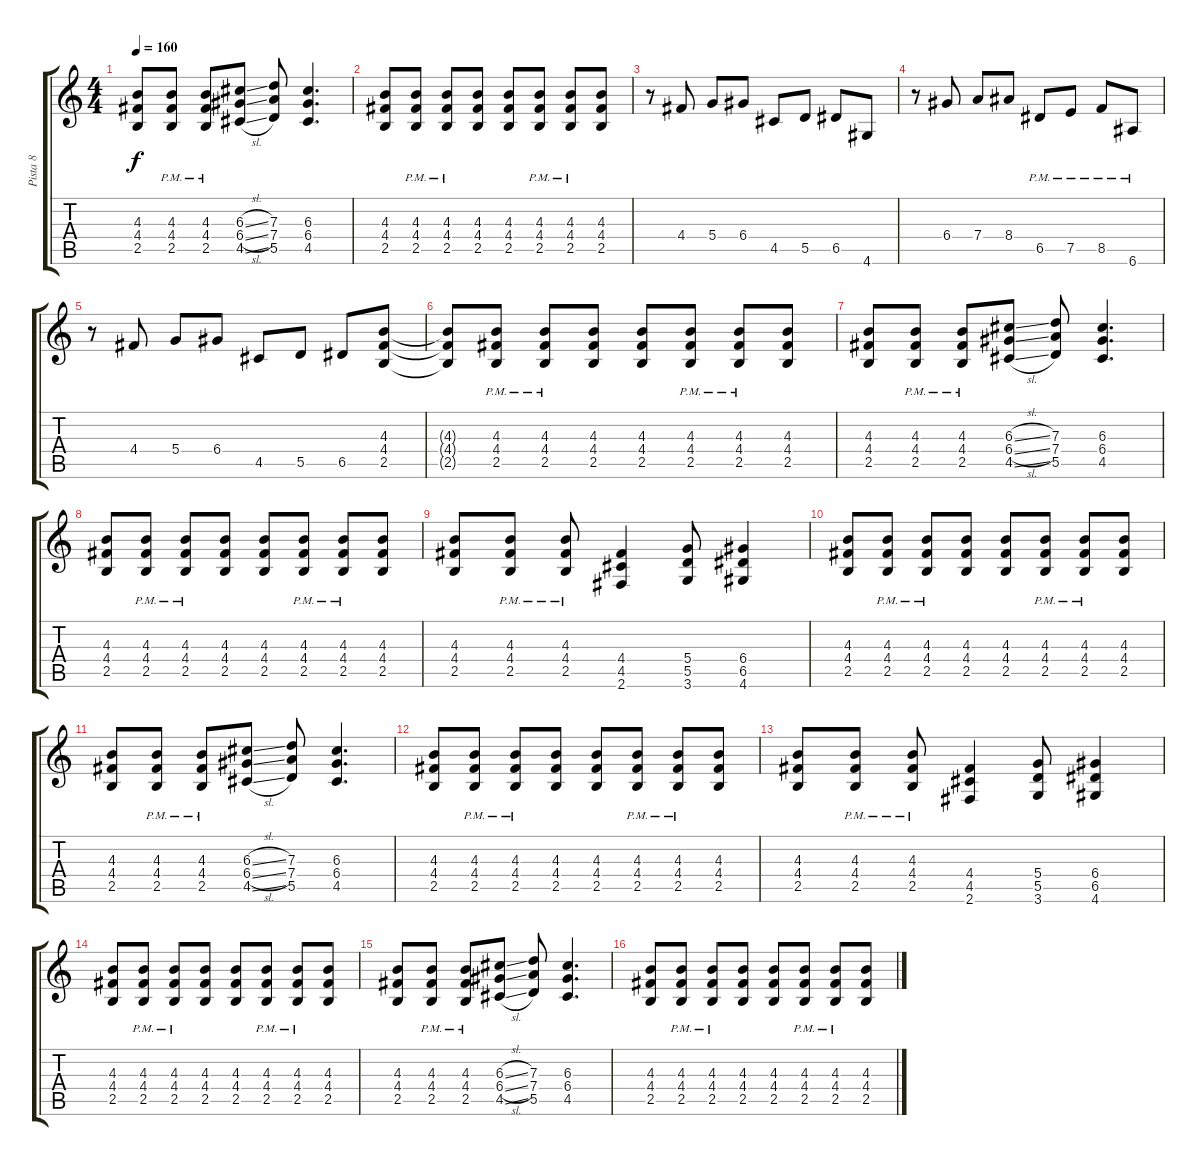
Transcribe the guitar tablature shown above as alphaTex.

\track ("Pista 8" "Pista 8") {instrument distortionguitar}
\staff {score tabs}
\tuning (E4 B3 G3 D3 A2 E2) {hide}
\ts (4 4)
\tempo 160
\clef g2
\ks c
(4.3 4.4 2.5).8{dy f} (4.3{pm} 4.4{pm} 2.5{pm}).8 (4.3{pm} 4.4{pm} 2.5{pm}).8 (6.3{sl} 6.4{sl} 4.5{sl}).8 (7.3 7.4 5.5).8 (6.3 6.4 4.5).4{d} |
(4.3 4.4 2.5).8 (4.3{pm} 4.4{pm} 2.5{pm}).8 (4.3{pm} 4.4{pm} 2.5{pm}).8 (4.3 4.4 2.5).8 (4.3 4.4 2.5).8 (4.3{pm} 4.4{pm} 2.5{pm}).8 (4.3{pm} 4.4{pm} 2.5{pm}).8 (4.3 4.4 2.5).8 |
r.8 4.4.8 5.4.8 6.4.8 4.5.8 5.5.8 6.5.8 4.6.8 |
r.8 6.4.8 7.4.8 8.4.8 6.5{pm}.8 7.5{pm}.8 8.5{pm}.8 6.6{pm}.8 |
r.8 4.4.8 5.4.8 6.4.8 4.5.8 5.5.8 6.5.8 (4.3 4.4 2.5).8 |
(4.3{t} 4.4{t} 2.5{t}).8{volume 11} (4.3{pm} 4.4{pm} 2.5{pm}).8 (4.3{pm} 4.4{pm} 2.5{pm}).8 (4.3 4.4 2.5).8 (4.3 4.4 2.5).8 (4.3{pm} 4.4{pm} 2.5{pm}).8 (4.3{pm} 4.4{pm} 2.5{pm}).8 (4.3 4.4 2.5).8 |
(4.3 4.4 2.5).8 (4.3{pm} 4.4{pm} 2.5{pm}).8 (4.3{pm} 4.4{pm} 2.5{pm}).8 (6.3{sl} 6.4{sl} 4.5{sl}).8 (7.3 7.4 5.5).8 (6.3 6.4 4.5).4{d} |
(4.3 4.4 2.5).8 (4.3{pm} 4.4{pm} 2.5{pm}).8 (4.3{pm} 4.4{pm} 2.5{pm}).8 (4.3 4.4 2.5).8 (4.3 4.4 2.5).8 (4.3{pm} 4.4{pm} 2.5{pm}).8 (4.3{pm} 4.4{pm} 2.5{pm}).8 (4.3 4.4 2.5).8 |
(4.3 4.4 2.5).8 (4.3{pm} 4.4{pm} 2.5{pm}).8 (4.3{pm} 4.4{pm} 2.5{pm}).8 (4.4 4.5 2.6).4 (5.4 5.5 3.6).8 (6.4 6.5 4.6).4 |
(4.3 4.4 2.5).8{volume 8} (4.3{pm} 4.4{pm} 2.5{pm}).8 (4.3{pm} 4.4{pm} 2.5{pm}).8 (4.3 4.4 2.5).8 (4.3 4.4 2.5).8 (4.3{pm} 4.4{pm} 2.5{pm}).8 (4.3{pm} 4.4{pm} 2.5{pm}).8 (4.3 4.4 2.5).8 |
(4.3 4.4 2.5).8 (4.3{pm} 4.4{pm} 2.5{pm}).8 (4.3{pm} 4.4{pm} 2.5{pm}).8 (6.3{sl} 6.4{sl} 4.5{sl}).8 (7.3 7.4 5.5).8 (6.3 6.4 4.5).4{d} |
(4.3 4.4 2.5).8 (4.3{pm} 4.4{pm} 2.5{pm}).8 (4.3{pm} 4.4{pm} 2.5{pm}).8 (4.3 4.4 2.5).8 (4.3 4.4 2.5).8 (4.3{pm} 4.4{pm} 2.5{pm}).8 (4.3{pm} 4.4{pm} 2.5{pm}).8 (4.3 4.4 2.5).8 |
(4.3 4.4 2.5).8 (4.3{pm} 4.4{pm} 2.5{pm}).8 (4.3{pm} 4.4{pm} 2.5{pm}).8 (4.4 4.5 2.6).4 (5.4 5.5 3.6).8 (6.4 6.5 4.6).4 |
(4.3 4.4 2.5).8{volume 5} (4.3{pm} 4.4{pm} 2.5{pm}).8 (4.3{pm} 4.4{pm} 2.5{pm}).8 (4.3 4.4 2.5).8 (4.3 4.4 2.5).8 (4.3{pm} 4.4{pm} 2.5{pm}).8 (4.3{pm} 4.4{pm} 2.5{pm}).8 (4.3 4.4 2.5).8 |
(4.3 4.4 2.5).8 (4.3{pm} 4.4{pm} 2.5{pm}).8 (4.3{pm} 4.4{pm} 2.5{pm}).8 (6.3{sl} 6.4{sl} 4.5{sl}).8 (7.3 7.4 5.5).8 (6.3 6.4 4.5).4{d} |
(4.3 4.4 2.5).8 (4.3{pm} 4.4{pm} 2.5{pm}).8 (4.3{pm} 4.4{pm} 2.5{pm}).8 (4.3 4.4 2.5).8 (4.3 4.4 2.5).8 (4.3{pm} 4.4{pm} 2.5{pm}).8 (4.3{pm} 4.4{pm} 2.5{pm}).8 (4.3 4.4 2.5).8
